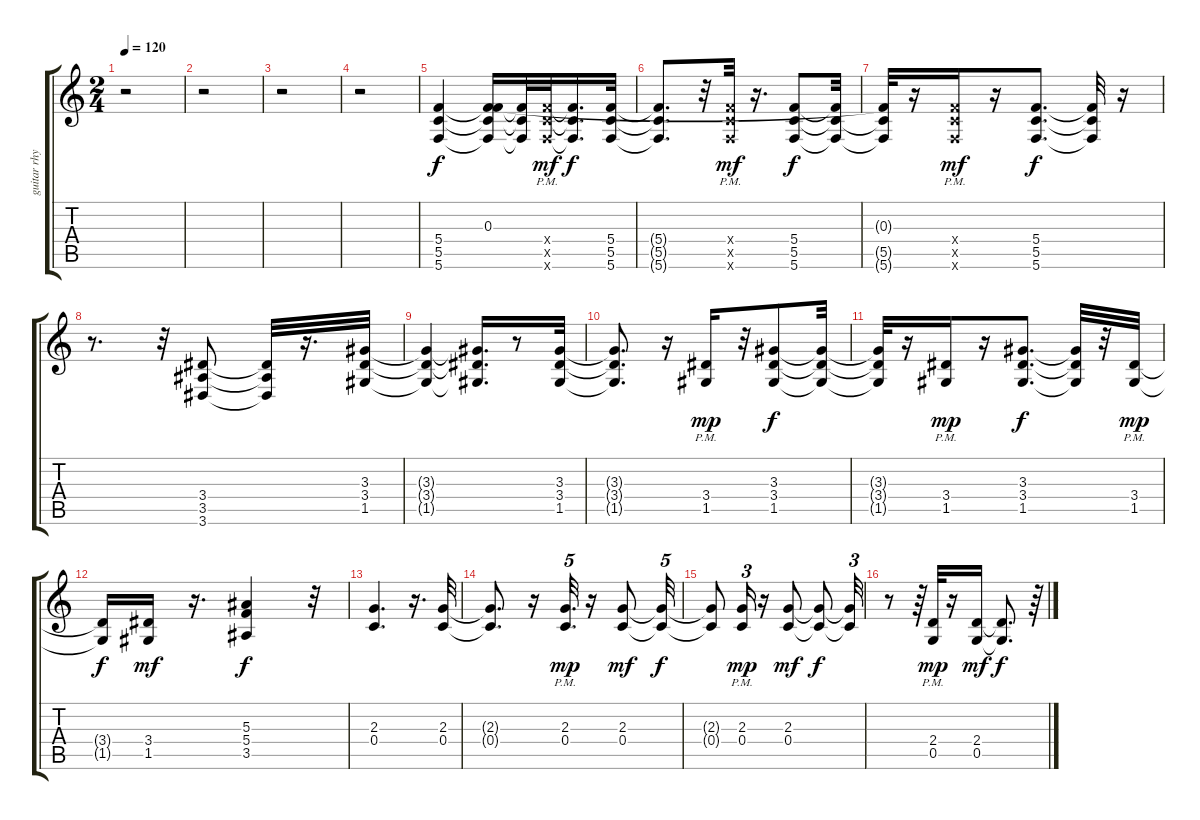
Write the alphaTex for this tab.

\track ("guitar rhythm" "guitar rhy") {instrument distortionguitar}
\staff {score tabs}
\tuning (D4 A3 F3 C3 G2 C2) {hide}
\ts (2 4)
\tempo 120
\clef g2
\ks c
r.2{dy f} |
r.2 |
r.2 |
r.2 |
(5.4 5.5 5.6).4 (0.3 5.4{t} 5.5{t} 5.6{t}).16 (5.4{t} 5.5{t} 5.6{t}).32 (5.4{pm x} 5.5{pm x} 5.6{pm x}).32{dy mf} (5.4{t} 5.5{t} 5.6{t}).16{d dy f} (5.4 5.5 5.6).32 |
(5.4{t} 5.5{t} 5.6{t}).8{d} r.32 (5.4{pm x} 5.5{pm x} 5.6{pm x}).32{dy mf} r.16{d} (5.4 5.5 5.6).8{dy f} (5.4{t} 5.5{t} 5.6{t}).32 |
(0.3{t} 5.5{t} 5.6{t}).32 r.16 (5.4{pm x} 5.5{pm x} 5.6{pm x}).16{dy mf} r.16 (5.4 5.5 5.6).8{d dy f} (5.4{t} 5.5{t} 5.6{t}).32 r.16 |
r.8{d} r.32 (3.4 3.5 3.6).8 (3.4{t} 3.5{t} 3.6{t}).32 r.16{d} (3.3 3.4 1.5).32 |
(3.3{t} 3.4{t} 1.5{t}).4 (3.3{t} 3.4{t} 1.5{t}).16{d} r.8 (3.3 3.4 1.5).32 |
(3.3{t} 3.4{t} 1.5{t}).8{d} r.16 (3.4{pm} 1.5{pm}).16{dy mp} r.32 (3.3 3.4 1.5).8{dy f} (3.3{t} 3.4{t} 1.5{t}).32 |
(3.3{t} 3.4{t} 1.5{t}).32 r.16 (3.4{pm} 1.5{pm}).16{dy mp} r.16 (3.3 3.4 1.5).8{d dy f} (3.3{t} 3.4{t} 1.5{t}).32 r.32 (3.4{pm} 1.5{pm}).32{dy mp} |
(3.4{t} 1.5{t}).16{dy f} (3.4 1.5).16{dy mf} r.16{d} (5.3 5.4 3.5).4{dy f} r.32 |
(2.3 0.4).4{d} r.16{d} (2.3 0.4).32 |
(2.3{t} 0.4{t}).8{d} r.16 (2.3 0.4{pm}).32{d tu (5 4) dy mp} r.16 (2.3 0.4).8{dy mf} (2.3{t} 0.4{t}).32{tu (5 4) dy f} |
(2.3{t} 0.4{t}).8 (2.3{pm} 0.4{pm}).16{tu (3 2) dy mp} r.16 (2.3 0.4).8{dy mf} (2.3{t} 0.4{t}).8{dy f} (2.3{t} 0.4{t}).32{tu (3 2)} |
r.8 r.64 (2.4{pm} 0.5{pm}).32{dy mp} r.16 (2.4 0.5).16{dy mf} (2.4{t} 0.5{t}).8{d dy f} r.64
